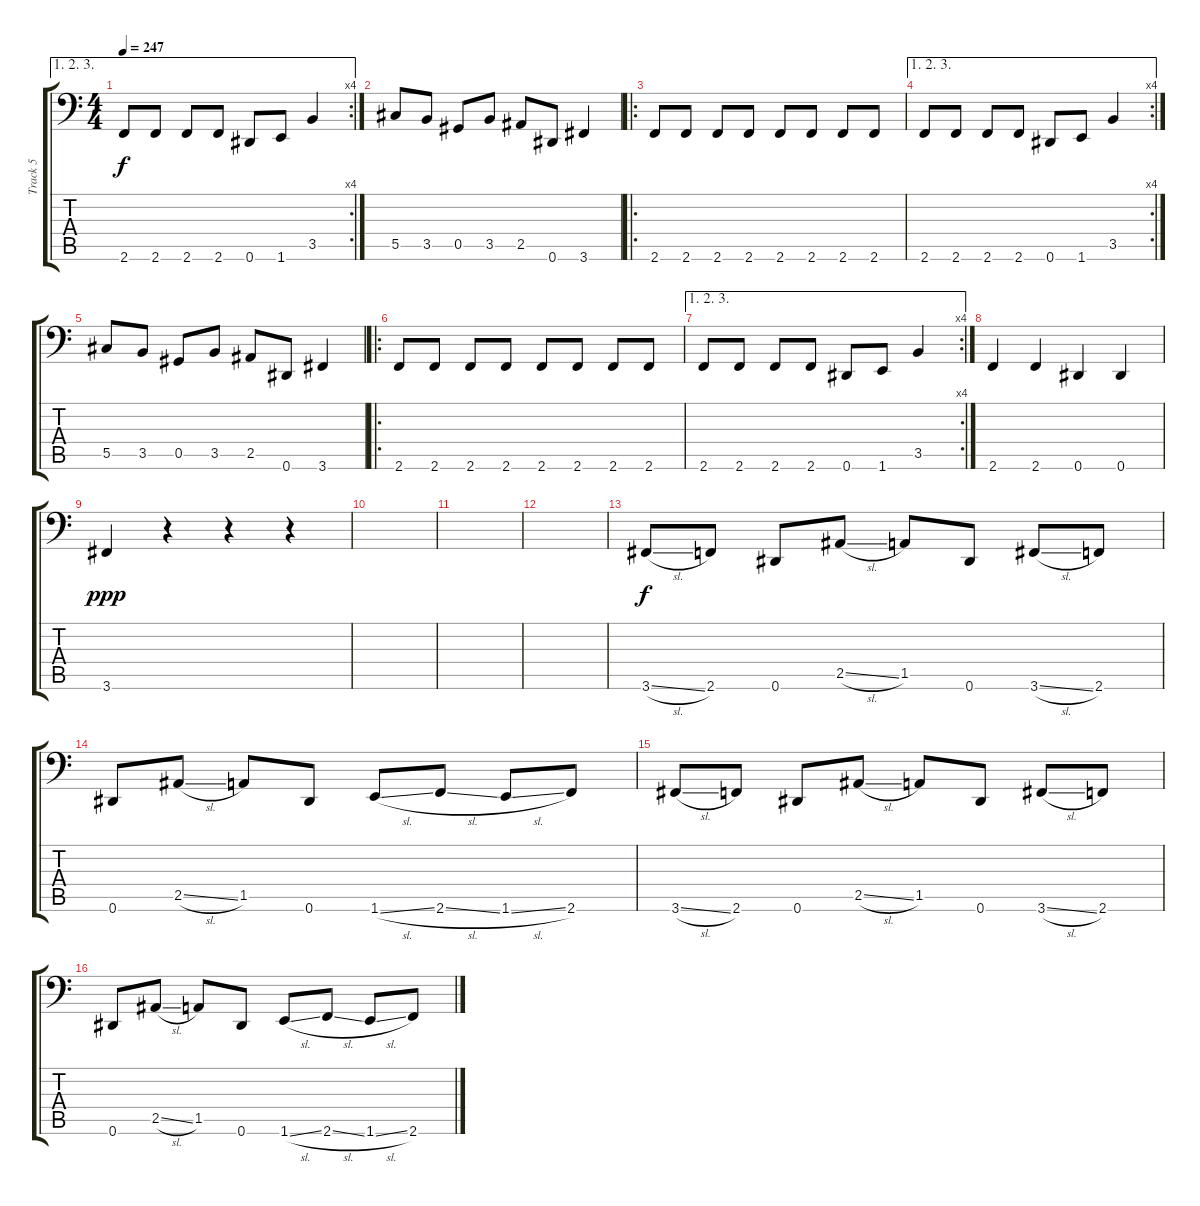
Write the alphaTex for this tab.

\track ("Track 5" "Track 5") {instrument electricbasspick}
\staff {score tabs}
\tuning (Eb3 Bb2 Gb2 Db2 Ab1 Eb1) {hide}
\ae (1 2 3)
\rc 4
\ts (4 4)
\tempo 247
\clef f4
\ks c
2.6.8{dy f} 2.6.8 2.6.8 2.6.8 0.6.8 1.6.8 3.5.4 |
5.5.8 3.5.8 0.5.8 3.5.8 2.5.8 0.6.8 3.6.4 |
\ro
2.6.8 2.6.8 2.6.8 2.6.8 2.6.8 2.6.8 2.6.8 2.6.8 |
\ae (1 2 3)
\rc 4
2.6.8 2.6.8 2.6.8 2.6.8 0.6.8 1.6.8 3.5.4 |
5.5.8 3.5.8 0.5.8 3.5.8 2.5.8 0.6.8 3.6.4 |
\ro
2.6.8 2.6.8 2.6.8 2.6.8 2.6.8 2.6.8 2.6.8 2.6.8 |
\ae (1 2 3)
\rc 4
2.6.8 2.6.8 2.6.8 2.6.8 0.6.8 1.6.8 3.5.4 |
2.6.4 2.6.4 0.6.4 0.6.4 |
3.6.4{dy ppp} r.4 r.4 r.4 |
|
|
|
3.6{sl}.8{dy f} 2.6.8 0.6.8 2.5{sl}.8 1.5.8 0.6.8 3.6{sl}.8 2.6.8 |
0.6.8 2.5{sl}.8 1.5.8 0.6.8 1.6{sl}.8 2.6{sl}.8 1.6{sl}.8 2.6.8 |
3.6{sl}.8 2.6.8 0.6.8 2.5{sl}.8 1.5.8 0.6.8 3.6{sl}.8 2.6.8 |
0.6.8 2.5{sl}.8 1.5.8 0.6.8 1.6{sl}.8 2.6{sl}.8 1.6{sl}.8 2.6.8
